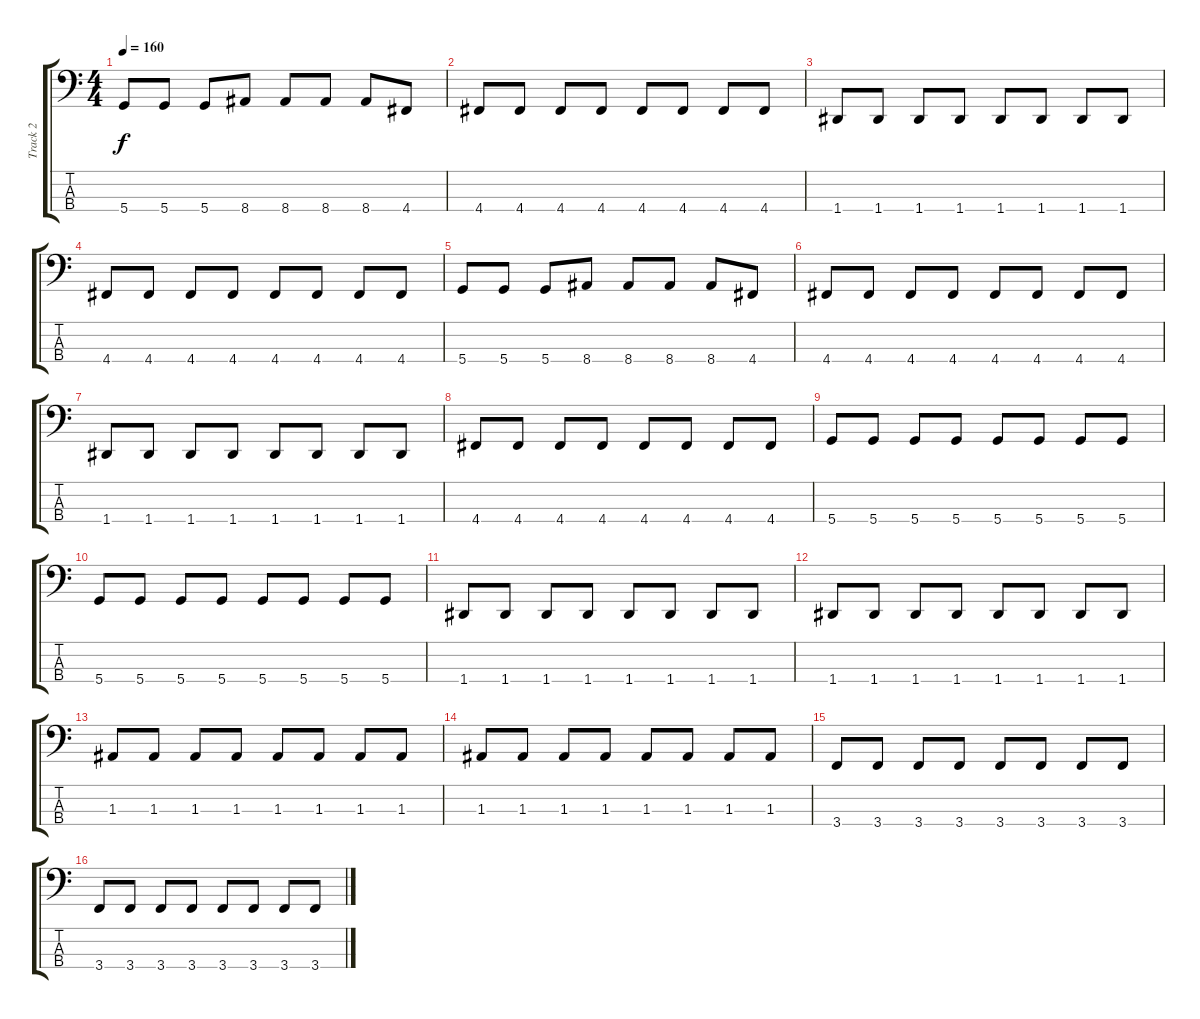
\track ("Track 2" "Track 2") {instrument electricbassfinger}
\staff {score tabs}
\tuning (G2 D2 A1 D1) {hide}
\ts (4 4)
\tempo 160
\clef f4
\ks c
5.4.8{dy f} 5.4.8 5.4.8 8.4.8 8.4.8 8.4.8 8.4.8 4.4.8 |
4.4.8 4.4.8 4.4.8 4.4.8 4.4.8 4.4.8 4.4.8 4.4.8 |
1.4.8 1.4.8 1.4.8 1.4.8 1.4.8 1.4.8 1.4.8 1.4.8 |
4.4.8 4.4.8 4.4.8 4.4.8 4.4.8 4.4.8 4.4.8 4.4.8 |
5.4.8 5.4.8 5.4.8 8.4.8 8.4.8 8.4.8 8.4.8 4.4.8 |
4.4.8 4.4.8 4.4.8 4.4.8 4.4.8 4.4.8 4.4.8 4.4.8 |
1.4.8 1.4.8 1.4.8 1.4.8 1.4.8 1.4.8 1.4.8 1.4.8 |
4.4.8 4.4.8 4.4.8 4.4.8 4.4.8 4.4.8 4.4.8 4.4.8 |
5.4.8 5.4.8 5.4.8 5.4.8 5.4.8 5.4.8 5.4.8 5.4.8 |
5.4.8 5.4.8 5.4.8 5.4.8 5.4.8 5.4.8 5.4.8 5.4.8 |
1.4.8 1.4.8 1.4.8 1.4.8 1.4.8 1.4.8 1.4.8 1.4.8 |
1.4.8 1.4.8 1.4.8 1.4.8 1.4.8 1.4.8 1.4.8 1.4.8 |
1.3.8 1.3.8 1.3.8 1.3.8 1.3.8 1.3.8 1.3.8 1.3.8 |
1.3.8 1.3.8 1.3.8 1.3.8 1.3.8 1.3.8 1.3.8 1.3.8 |
3.4.8 3.4.8 3.4.8 3.4.8 3.4.8 3.4.8 3.4.8 3.4.8 |
3.4.8 3.4.8 3.4.8 3.4.8 3.4.8 3.4.8 3.4.8 3.4.8
